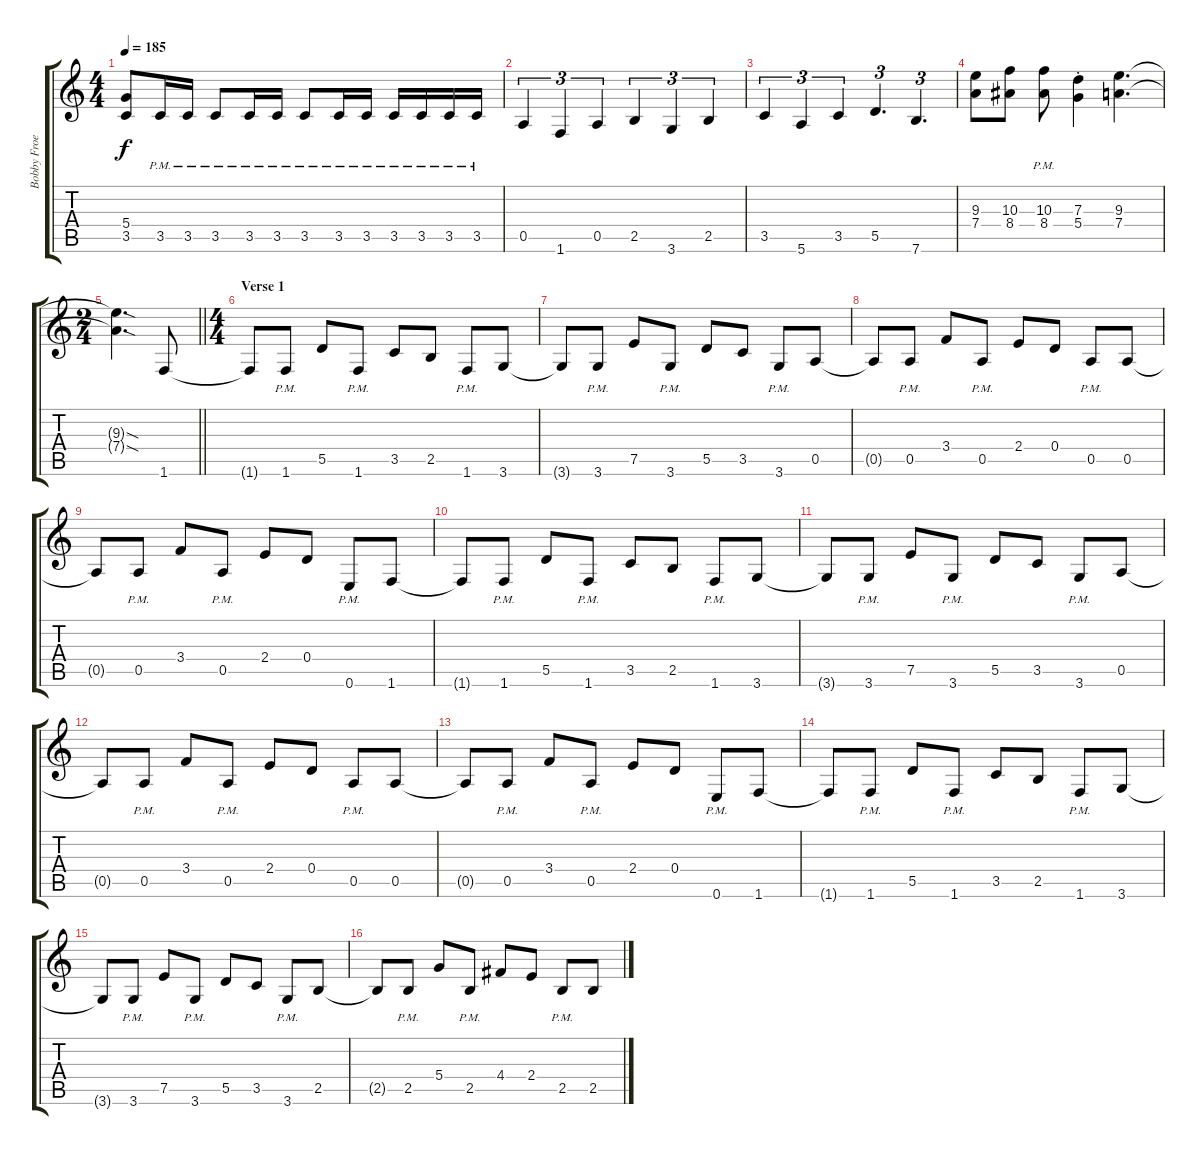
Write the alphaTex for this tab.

\track ("Bobby Froese" "Bobby Froe") {instrument distortionguitar}
\staff {score tabs}
\tuning (E4 B3 G3 D3 A2 E2) {hide}
\ts (4 4)
\tempo 185
\clef g2
\ks c
(5.4 3.5).8{dy f} 3.5{pm}.16 3.5{pm}.16 3.5{pm}.8 3.5{pm}.16 3.5{pm}.16 3.5{pm}.8 3.5{pm}.16 3.5{pm}.16 3.5{pm}.16 3.5{pm}.16 3.5{pm}.16 3.5{pm}.16 |
0.5.4{tu (3 2)} 1.6.4{tu (3 2)} 0.5.4{tu (3 2)} 2.5.4{tu (3 2)} 3.6.4{tu (3 2)} 2.5.4{tu (3 2)} |
3.5.4{tu (3 2)} 5.6.4{tu (3 2)} 3.5.4{tu (3 2)} 5.5.4{d tu (3 2)} 7.6.4{d tu (3 2)} |
(9.3 7.4).8 (10.3 8.4).8 (10.3{pm} 8.4{pm}).8 (7.3 5.4{st}).4 (9.3 7.4).4{d} |
\ts (2 4)
\barLineRight lightlight
(9.3{sod t} 7.4{sod t}).4{d} 1.6.8 |
\ts (4 4)
\section ("" "Verse 1")
1.6{t}.8 1.6{pm}.8 5.5.8 1.6{pm}.8 3.5.8 2.5.8 1.6{pm}.8 3.6.8 |
3.6{t}.8 3.6{pm}.8 7.5.8 3.6{pm}.8 5.5.8 3.5.8 3.6{pm}.8 0.5.8 |
0.5{t}.8 0.5{pm}.8 3.4.8 0.5{pm}.8 2.4.8 0.4.8 0.5{pm}.8 0.5.8 |
0.5{t}.8 0.5{pm}.8 3.4.8 0.5{pm}.8 2.4.8 0.4.8 0.6{pm}.8 1.6.8 |
1.6{t}.8 1.6{pm}.8 5.5.8 1.6{pm}.8 3.5.8 2.5.8 1.6{pm}.8 3.6.8 |
3.6{t}.8 3.6{pm}.8 7.5.8 3.6{pm}.8 5.5.8 3.5.8 3.6{pm}.8 0.5.8 |
0.5{t}.8 0.5{pm}.8 3.4.8 0.5{pm}.8 2.4.8 0.4.8 0.5{pm}.8 0.5.8 |
0.5{t}.8 0.5{pm}.8 3.4.8 0.5{pm}.8 2.4.8 0.4.8 0.6{pm}.8 1.6.8 |
1.6{t}.8 1.6{pm}.8 5.5.8 1.6{pm}.8 3.5.8 2.5.8 1.6{pm}.8 3.6.8 |
3.6{t}.8 3.6{pm}.8 7.5.8 3.6{pm}.8 5.5.8 3.5.8 3.6{pm}.8 2.5.8 |
2.5{t}.8 2.5{pm}.8 5.4.8 2.5{pm}.8 4.4.8 2.4.8 2.5{pm}.8 2.5.8
